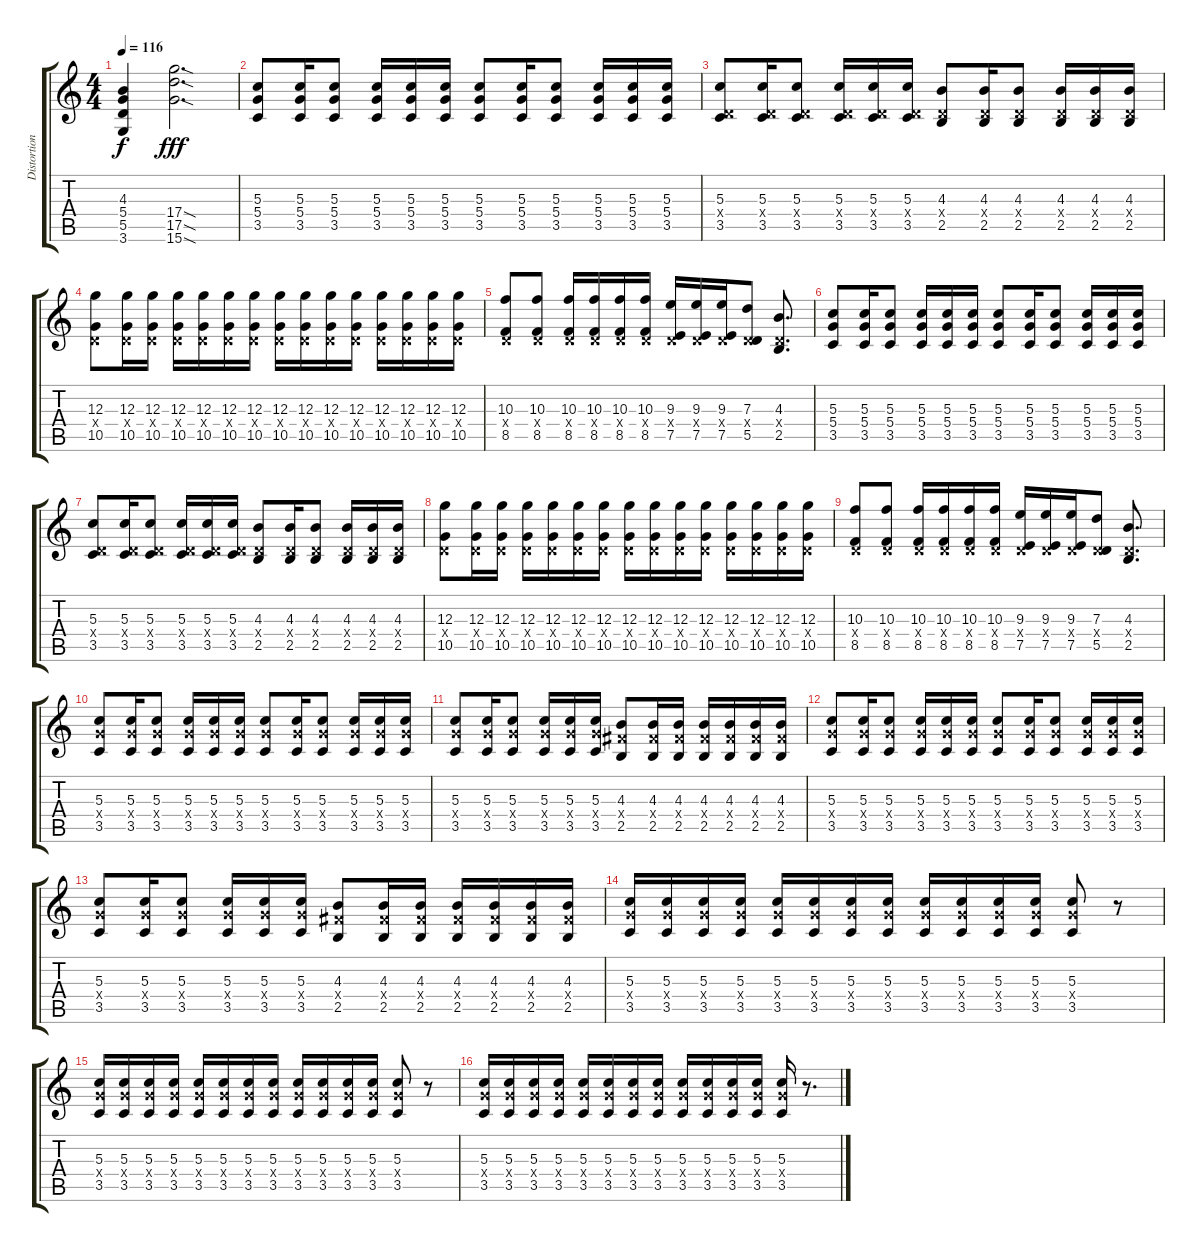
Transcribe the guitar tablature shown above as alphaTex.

\track ("Distortion Guitar (Matt Skiba)" "Distortion") {instrument distortionguitar}
\staff {score tabs}
\tuning (E4 B3 G3 D3 A2 E2) {hide}
\ts (4 4)
\tempo 116
\clef g2
\ks c
(4.3 5.4 5.5 3.6).4{dy f} (17.4{sod} 17.5{sod} 15.6{sod}).2{d dy fff} |
(5.3 5.4 3.5).8 (5.3 5.4 3.5).16 (5.3 5.4 3.5).8 (5.3 5.4 3.5).16 (5.3 5.4 3.5).16 (5.3 5.4 3.5).16 (5.3 5.4 3.5).8 (5.3 5.4 3.5).16 (5.3 5.4 3.5).8 (5.3 5.4 3.5).16 (5.3 5.4 3.5).16 (5.3 5.4 3.5).16 |
(5.3 0.4{x} 3.5).8 (5.3 0.4{x} 3.5).16 (5.3 0.4{x} 3.5).8 (5.3 0.4{x} 3.5).16 (5.3 0.4{x} 3.5).16 (5.3 0.4{x} 3.5).16 (4.3 0.4{x} 2.5).8 (4.3 0.4{x} 2.5).16 (4.3 0.4{x} 2.5).8 (4.3 0.4{x} 2.5).16 (4.3 0.4{x} 2.5).16 (4.3 0.4{x} 2.5).16 |
(12.3 0.4{x} 10.5).8 (12.3 0.4{x} 10.5).16 (12.3 0.4{x} 10.5).16 (12.3 0.4{x} 10.5).16 (12.3 0.4{x} 10.5).16 (12.3 0.4{x} 10.5).16 (12.3 0.4{x} 10.5).16 (12.3 0.4{x} 10.5).16 (12.3 0.4{x} 10.5).16 (12.3 0.4{x} 10.5).16 (12.3 0.4{x} 10.5).16 (12.3 0.4{x} 10.5).16 (12.3 0.4{x} 10.5).16 (12.3 0.4{x} 10.5).16 (12.3 0.4{x} 10.5).16 |
(10.3 0.4{x} 8.5).8 (10.3 0.4{x} 8.5).8 (10.3 0.4{x} 8.5).16 (10.3 0.4{x} 8.5).16 (10.3 0.4{x} 8.5).16 (10.3 0.4{x} 8.5).16 (9.3 0.4{x} 7.5).16 (9.3 0.4{x} 7.5).16 (9.3 0.4{x} 7.5).16 (7.3 0.4{x} 5.5).8 (4.3 0.4{x} 2.5).8{d} |
(5.3 5.4 3.5).8 (5.3 5.4 3.5).16 (5.3 5.4 3.5).8 (5.3 5.4 3.5).16 (5.3 5.4 3.5).16 (5.3 5.4 3.5).16 (5.3 5.4 3.5).8 (5.3 5.4 3.5).16 (5.3 5.4 3.5).8 (5.3 5.4 3.5).16 (5.3 5.4 3.5).16 (5.3 5.4 3.5).16 |
(5.3 0.4{x} 3.5).8 (5.3 0.4{x} 3.5).16 (5.3 0.4{x} 3.5).8 (5.3 0.4{x} 3.5).16 (5.3 0.4{x} 3.5).16 (5.3 0.4{x} 3.5).16 (4.3 0.4{x} 2.5).8 (4.3 0.4{x} 2.5).16 (4.3 0.4{x} 2.5).8 (4.3 0.4{x} 2.5).16 (4.3 0.4{x} 2.5).16 (4.3 0.4{x} 2.5).16 |
(12.3 0.4{x} 10.5).8 (12.3 0.4{x} 10.5).16 (12.3 0.4{x} 10.5).16 (12.3 0.4{x} 10.5).16 (12.3 0.4{x} 10.5).16 (12.3 0.4{x} 10.5).16 (12.3 0.4{x} 10.5).16 (12.3 0.4{x} 10.5).16 (12.3 0.4{x} 10.5).16 (12.3 0.4{x} 10.5).16 (12.3 0.4{x} 10.5).16 (12.3 0.4{x} 10.5).16 (12.3 0.4{x} 10.5).16 (12.3 0.4{x} 10.5).16 (12.3 0.4{x} 10.5).16 |
(10.3 0.4{x} 8.5).8 (10.3 0.4{x} 8.5).8 (10.3 0.4{x} 8.5).16 (10.3 0.4{x} 8.5).16 (10.3 0.4{x} 8.5).16 (10.3 0.4{x} 8.5).16 (9.3 0.4{x} 7.5).16 (9.3 0.4{x} 7.5).16 (9.3 0.4{x} 7.5).16 (7.3 0.4{x} 5.5).8 (4.3 0.4{x} 2.5).8{d} |
(5.3 5.4{x} 3.5).8 (5.3 5.4{x} 3.5).16 (5.3 5.4{x} 3.5).8 (5.3 5.4{x} 3.5).16 (5.3 5.4{x} 3.5).16 (5.3 5.4{x} 3.5).16 (5.3 5.4{x} 3.5).8 (5.3 5.4{x} 3.5).16 (5.3 5.4{x} 3.5).8 (5.3 5.4{x} 3.5).16 (5.3 5.4{x} 3.5).16 (5.3 5.4{x} 3.5).16 |
(5.3 5.4{x} 3.5).8 (5.3 5.4{x} 3.5).16 (5.3 5.4{x} 3.5).8 (5.3 5.4{x} 3.5).16 (5.3 5.4{x} 3.5).16 (5.3 5.4{x} 3.5).16 (4.3 4.4{x} 2.5).8 (4.3 4.4{x} 2.5).16 (4.3 4.4{x} 2.5).16 (4.3 4.4{x} 2.5).16 (4.3 4.4{x} 2.5).16 (4.3 4.4{x} 2.5).16 (4.3 4.4{x} 2.5).16 |
(5.3 5.4{x} 3.5).8 (5.3 5.4{x} 3.5).16 (5.3 5.4{x} 3.5).8 (5.3 5.4{x} 3.5).16 (5.3 5.4{x} 3.5).16 (5.3 5.4{x} 3.5).16 (5.3 5.4{x} 3.5).8 (5.3 5.4{x} 3.5).16 (5.3 5.4{x} 3.5).8 (5.3 5.4{x} 3.5).16 (5.3 5.4{x} 3.5).16 (5.3 5.4{x} 3.5).16 |
(5.3 5.4{x} 3.5).8 (5.3 5.4{x} 3.5).16 (5.3 5.4{x} 3.5).8 (5.3 5.4{x} 3.5).16 (5.3 5.4{x} 3.5).16 (5.3 5.4{x} 3.5).16 (4.3 4.4{x} 2.5).8 (4.3 4.4{x} 2.5).16 (4.3 4.4{x} 2.5).16 (4.3 4.4{x} 2.5).16 (4.3 4.4{x} 2.5).16 (4.3 4.4{x} 2.5).16 (4.3 4.4{x} 2.5).16 |
(5.3 5.4{x} 3.5).16 (5.3 5.4{x} 3.5).16 (5.3 5.4{x} 3.5).16 (5.3 5.4{x} 3.5).16 (5.3 5.4{x} 3.5).16 (5.3 5.4{x} 3.5).16 (5.3 5.4{x} 3.5).16 (5.3 5.4{x} 3.5).16 (5.3 5.4{x} 3.5).16 (5.3 5.4{x} 3.5).16 (5.3 5.4{x} 3.5).16 (5.3 5.4{x} 3.5).16 (5.3 5.4{x} 3.5).8 r.8 |
(5.3 5.4{x} 3.5).16 (5.3 5.4{x} 3.5).16 (5.3 5.4{x} 3.5).16 (5.3 5.4{x} 3.5).16 (5.3 5.4{x} 3.5).16 (5.3 5.4{x} 3.5).16 (5.3 5.4{x} 3.5).16 (5.3 5.4{x} 3.5).16 (5.3 5.4{x} 3.5).16 (5.3 5.4{x} 3.5).16 (5.3 5.4{x} 3.5).16 (5.3 5.4{x} 3.5).16 (5.3 5.4{x} 3.5).8 r.8 |
(5.3 5.4{x} 3.5).16 (5.3 5.4{x} 3.5).16 (5.3 5.4{x} 3.5).16 (5.3 5.4{x} 3.5).16 (5.3 5.4{x} 3.5).16 (5.3 5.4{x} 3.5).16 (5.3 5.4{x} 3.5).16 (5.3 5.4{x} 3.5).16 (5.3 5.4{x} 3.5).16 (5.3 5.4{x} 3.5).16 (5.3 5.4{x} 3.5).16 (5.3 5.4{x} 3.5).16 (5.3 5.4{x} 3.5).16 r.8{d}
